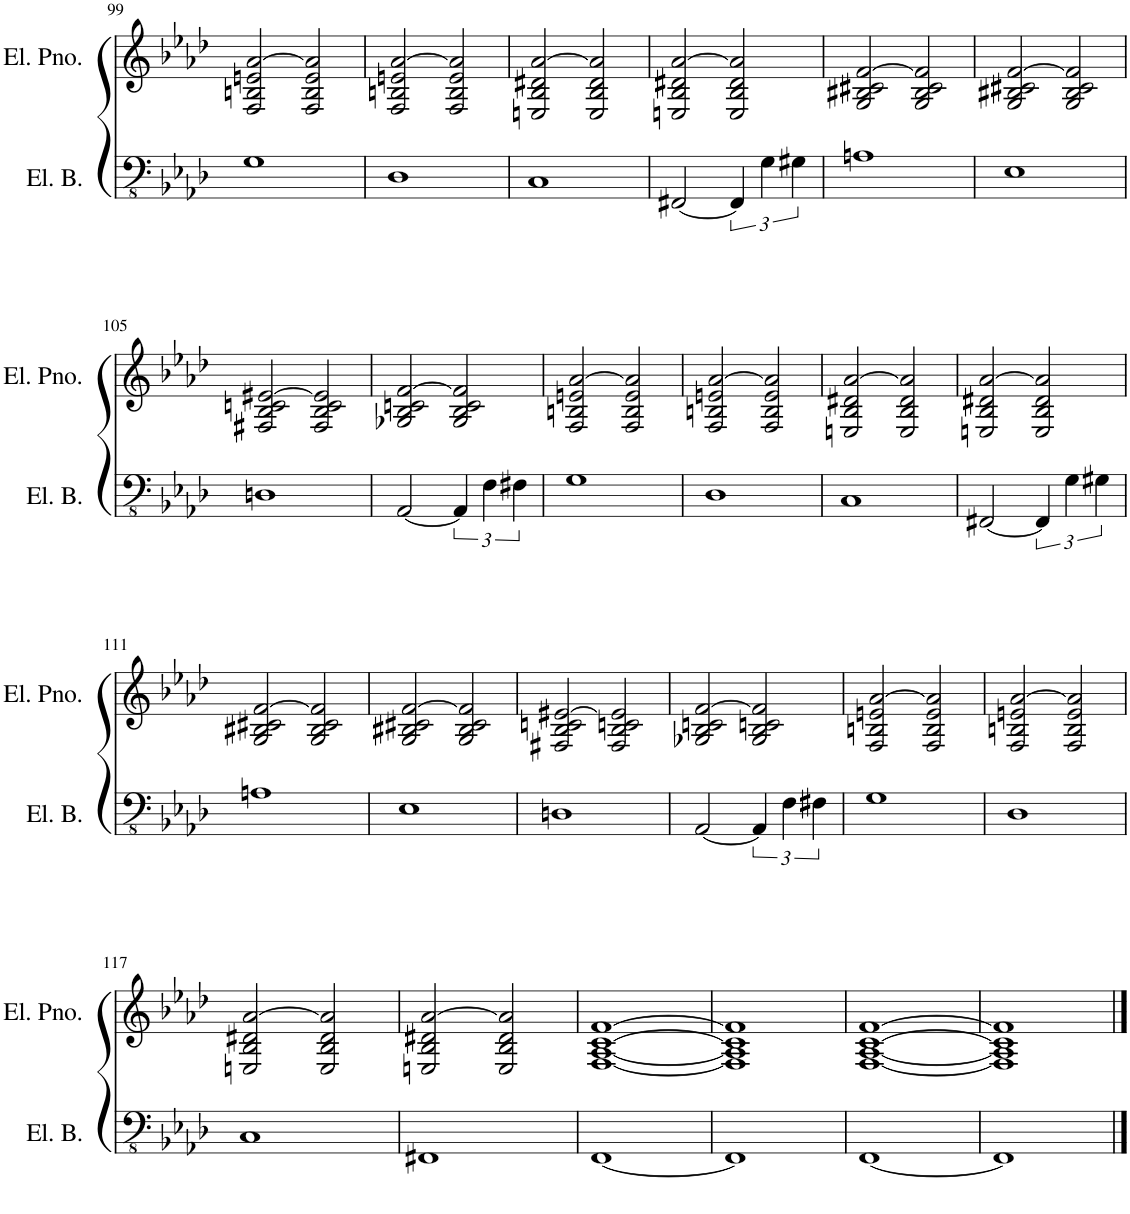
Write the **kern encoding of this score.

**kern	**kern
*part2	*part1
*staff2	*staff1
*I"Electric Bass	*I"Electric Piano
*I'El. B.	*I'El. Pno.
!!LO:PB:g=z
*clefFv4	*clefG2
*k[b-e-a-d-]	*k[b-e-a-d-]
*M2/2	*M2/2
*met(c|)	*met(c|)
=99	=99
1GG	2F/ 2Bn/ 2en/ [2a-/
.	2F/ 2B/ 2e/ 2a-/]
=100	=100
1DD-	2F/ 2Bn/ 2en/ [2a-/
.	2F/ 2B/ 2e/ 2a-/]
=101	=101
1CC	2En/ 2B-/ 2d#X/ [2a-/
.	2E/ 2B-/ 2d#/ 2a-/]
=102	=102
[2FFF#X/	2En/ 2B-/ 2d#X/ [2a-/
6FFF#/]	2E/ 2B-/ 2d#/ 2a-/]
6GG\	.
6GG#X\	.
=103	=103
1AAn	2G/ 2B#X/ 2c#X/ [2f/
.	2G/ 2B#/ 2c#/ 2f/]
=104	=104
1EE-	2G/ 2B#X/ 2c#X/ [2f/
.	2G/ 2B#/ 2c#/ 2f/]
!!LO:LB:g=z
=105	=105
1DDn	2F#X/ 2B-/ 2cn/ [2e#X/
.	2F#/ 2B-/ 2c/ 2e#/]
=106	=106
[2AAA-/	2G-X/ 2B-/ 2cn/ [2f/
6AAA-/]	2G-/ 2B-/ 2c/ 2f/]
6FF\	.
6FF#X\	.
=107	=107
1GG	2F/ 2Bn/ 2en/ [2a-/
.	2F/ 2B/ 2e/ 2a-/]
=108	=108
1DD-	2F/ 2Bn/ 2en/ [2a-/
.	2F/ 2B/ 2e/ 2a-/]
=109	=109
1CC	2En/ 2B-/ 2d#X/ [2a-/
.	2E/ 2B-/ 2d#/ 2a-/]
=110	=110
[2FFF#X/	2En/ 2B-/ 2d#X/ [2a-/
6FFF#/]	2E/ 2B-/ 2d#/ 2a-/]
6GG\	.
6GG#X\	.
!!LO:LB:g=z
=111	=111
1AAn	2G/ 2B#X/ 2c#X/ [2f/
.	2G/ 2B#/ 2c#/ 2f/]
=112	=112
1EE-	2G/ 2B#X/ 2c#X/ [2f/
.	2G/ 2B#/ 2c#/ 2f/]
=113	=113
1DDn	2F#X/ 2B-/ 2cn/ [2e#X/
.	2F#/ 2B-/ 2cn/ 2e#/]
=114	=114
[2AAA-/	2G-X/ 2B-/ 2cn/ [2f/
6AAA-/]	2G-/ 2B-/ 2cn/ 2f/]
6FF\	.
6FF#X\	.
=115	=115
1GG	2F/ 2Bn/ 2en/ [2a-/
.	2F/ 2B/ 2e/ 2a-/]
=116	=116
1DD-	2F/ 2Bn/ 2en/ [2a-/
.	2F/ 2B/ 2e/ 2a-/]
!!LO:LB:g=z
=117	=117
1CC	2En/ 2B-/ 2d#X/ [2a-/
.	2E/ 2B-/ 2d#/ 2a-/]
=118	=118
1FFF#X	2En/ 2B-/ 2d#X/ [2a-/
.	2E/ 2B-/ 2d#/ 2a-/]
=119	=119
[1FFF	[1F [1A- [1c [1f
=120	=120
1FFF]	1F] 1A-] 1c] 1f]
=121	=121
[1FFF	[1F [1A- [1c [1f
=122	=122
1FFF]	1F] 1A-] 1c] 1f]
==	==
*-	*-
